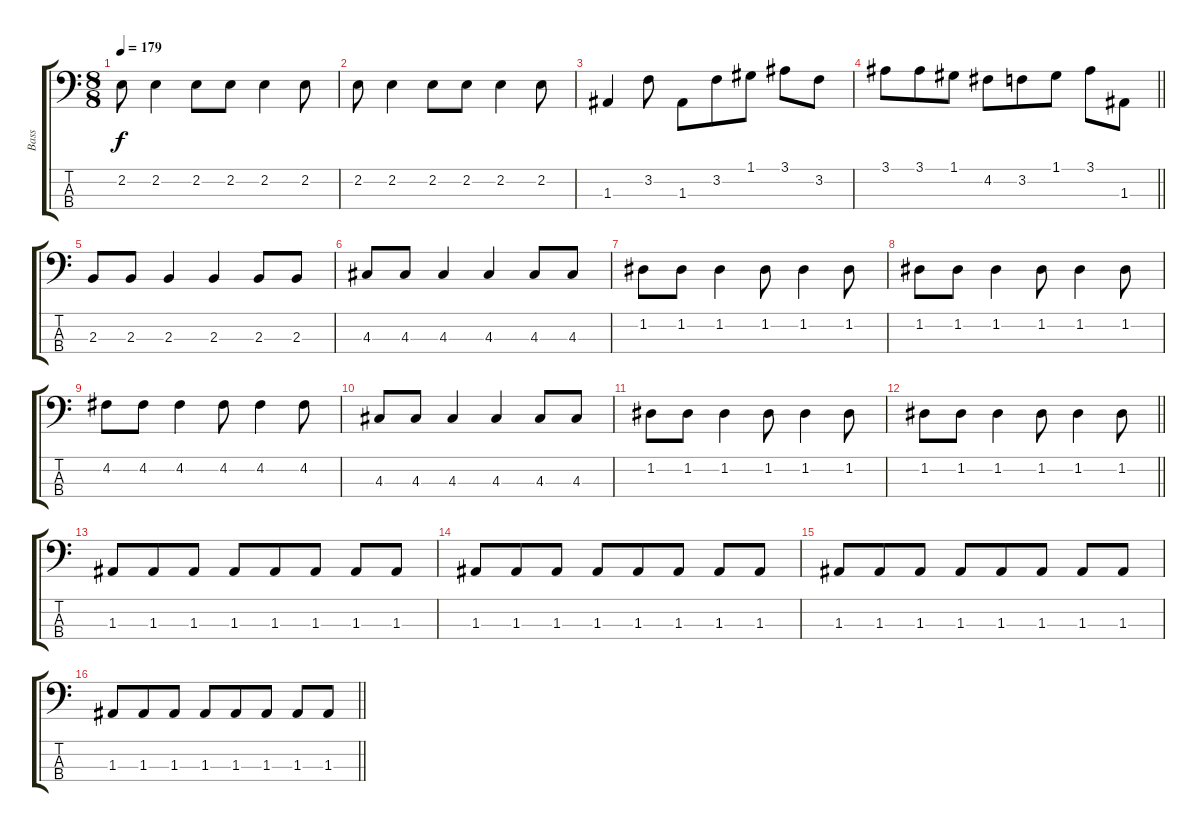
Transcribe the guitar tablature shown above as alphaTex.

\track ("Bass" "Bass") {instrument electricbassfinger}
\staff {score tabs}
\tuning (G2 D2 A1 E1) {hide}
\ts (8 8)
\tempo 179
\clef f4
\ks c
2.2.8{dy f} 2.2.4 2.2.8 2.2.8 2.2.4 2.2.8 |
2.2.8 2.2.4 2.2.8 2.2.8 2.2.4 2.2.8 |
1.3.4 3.2.8 1.3.8 3.2.8 1.1.8 3.1.8 3.2.8 |
\barLineRight lightlight
3.1.8 3.1.8 1.1.8 4.2.8 3.2.8 1.1.8 3.1.8 1.3.8 |
2.3.8 2.3.8 2.3.4 2.3.4 2.3.8 2.3.8 |
4.3.8 4.3.8 4.3.4 4.3.4 4.3.8 4.3.8 |
1.2.8 1.2.8 1.2.4 1.2.8 1.2.4 1.2.8 |
1.2.8 1.2.8 1.2.4 1.2.8 1.2.4 1.2.8 |
4.2.8 4.2.8 4.2.4 4.2.8 4.2.4 4.2.8 |
4.3.8 4.3.8 4.3.4 4.3.4 4.3.8 4.3.8 |
1.2.8 1.2.8 1.2.4 1.2.8 1.2.4 1.2.8 |
\barLineRight lightlight
1.2.8 1.2.8 1.2.4 1.2.8 1.2.4 1.2.8 |
1.3.8 1.3.8 1.3.8 1.3.8 1.3.8 1.3.8 1.3.8 1.3.8 |
1.3.8 1.3.8 1.3.8 1.3.8 1.3.8 1.3.8 1.3.8 1.3.8 |
1.3.8 1.3.8 1.3.8 1.3.8 1.3.8 1.3.8 1.3.8 1.3.8 |
\barLineRight lightlight
1.3.8 1.3.8 1.3.8 1.3.8 1.3.8 1.3.8 1.3.8 1.3.8
